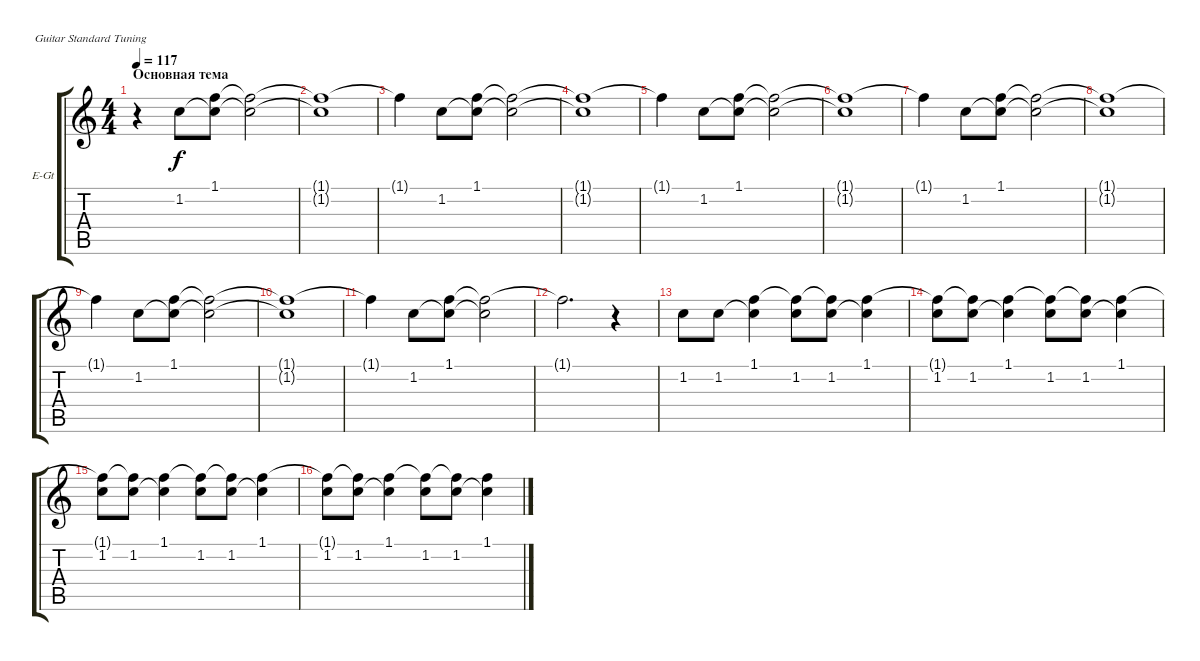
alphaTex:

\defaultSystemsLayout 4
\bracketExtendMode groupsimilarinstruments
\firstSystemTrackNameOrientation horizontal
\otherSystemsTrackNameOrientation horizontal
\track ("Kurt D. Cobain" "E-Gt") {instrument distortionguitar}
\staff {score tabs}
\tuning (E4 B3 G3 D3 A2 E2)
\ts (4 4)
\section ("" "Основная тема")
\tempo 117
\clef g2
\ks c
r.4{dy f} 1.2.8 (1.1 1.2{t}).8 (1.1{t} 1.2{t}).2 |
(1.1{t} 1.2{t}).1 |
1.1{t}.4 1.2.8 (1.1 1.2{t}).8 (1.1{t} 1.2{t}).2 |
(1.1{t} 1.2{t}).1 |
1.1{t}.4 1.2.8 (1.1 1.2{t}).8 (1.1{t} 1.2{t}).2 |
(1.1{t} 1.2{t}).1 |
1.1{t}.4 1.2.8 (1.1 1.2{t}).8 (1.1{t} 1.2{t}).2 |
(1.1{t} 1.2{t}).1 |
1.1{t}.4 1.2.8 (1.1 1.2{t}).8 (1.1{t} 1.2{t}).2 |
(1.1{t} 1.2{t}).1 |
1.1{t}.4 1.2.8 (1.1 1.2{t}).8 (1.1{t} 1.2{t}).2 |
1.1{t}.2{d} r.4 |
1.2.8 1.2.8 (1.1 1.2{t}).4 (1.1{t} 1.2).8 (1.1{t} 1.2).8 (1.1 1.2{t}).4 |
(1.1{t} 1.2).8 (1.1{t} 1.2).8 (1.1 1.2{t}).4 (1.1{t} 1.2).8 (1.1{t} 1.2).8 (1.1 1.2{t}).4 |
(1.1{t} 1.2).8 (1.1{t} 1.2).8 (1.1 1.2{t}).4 (1.1{t} 1.2).8 (1.1{t} 1.2).8 (1.1 1.2{t}).4 |
(1.1{t} 1.2).8 (1.1{t} 1.2).8 (1.1 1.2{t}).4 (1.1{t} 1.2).8 (1.1{t} 1.2).8 (1.1 1.2{t}).4
